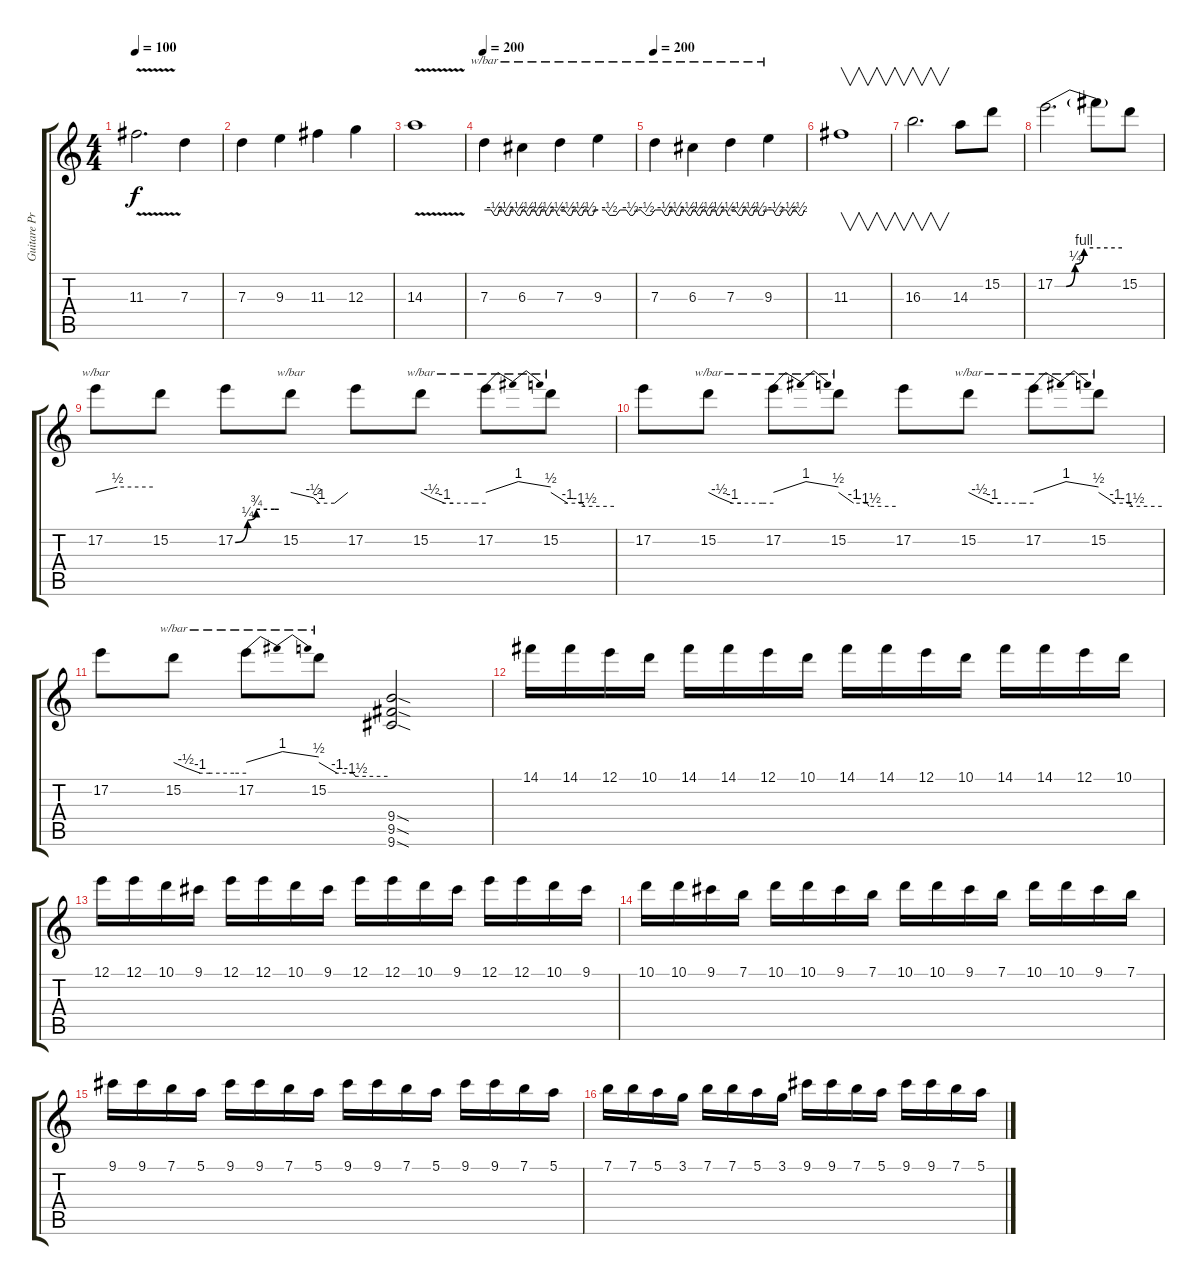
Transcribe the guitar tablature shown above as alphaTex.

\track ("Guitare Principale" "Guitare Pr") {instrument distortionguitar}
\staff {score tabs}
\tuning (E4 B3 G3 D3 A2 E2) {hide}
\ts (4 4)
\tempo 100
\clef g2
\ks c
11.3{v}.2{d dy f} 7.3.4 |
7.3.4 9.3.4 11.3.4 12.3.4 |
14.3{v}.1 |
\tempo 200
7.3.4{tbe (custom default 0 0 11 0 16 -2 21 -2 24 0 30 0 34 -2 40 -2 42 0 48 0 53 -2 57 -2 60 0)} 6.3.4{tbe (custom default 0 0 4 0 8 -2 12 -2 15 0 20 0 23 -2 28 -2 30 0 36 0 38 -2 43 -2 47 0 53 0 56 -2 60 -2)} 7.3.4{tbe (custom default 0 0 7 0 13 -2 18 -2 21 0 26 0 30 -2 35 -2 38 0 43 0 45 -2 52 -2 55 0 60 0)} 9.3.4{tbe (custom default 0 0 8 0 12 -2 19 -2 23 0 30 0 34 -2 37 -2 41 0 45 0 51 -2 56 -2 60 0)} |
\tempo 200
7.3.4{tbe (custom default 0 0 11 0 16 -2 21 -2 24 0 30 0 34 -2 40 -2 42 0 48 0 53 -2 57 -2 60 0)} 6.3.4{tbe (custom default 0 0 4 0 8 -2 12 -2 15 0 20 0 23 -2 28 -2 30 0 36 0 38 -2 43 -2 47 0 53 0 56 -2 60 -2)} 7.3.4{tbe (custom default 0 0 7 0 13 -2 18 -2 21 0 26 0 30 -2 35 -2 38 0 43 0 45 -2 52 -2 55 0 60 0)} 9.3.4{tbe (custom default 0 0 8 0 12 -2 19 -2 23 0 30 0 34 -2 37 -2 41 0 45 0 51 -2 56 -2 60 0)} |
11.3.1{v} |
16.3.2{v d} 14.3.8 15.2.8 |
17.2{be (custom 0 0 10 0 18 1 26 4 60 4)}.2{d} 17.2{t}.8 15.2.8 |
17.2.8{tbe (custom default 0 0 23 2 60 2)} 15.2.8 17.2{be (custom 0 0 17 1 29 3 54 3 60 3)}.8 15.2.8{tbe (custom default 0 0 24 -2 30 -4 46 -4 60 0)} 17.2.8 15.2.8{tbe (custom default 0 0 10 -2 22 -4 30 -4 50 -4 60 -4)} 17.2.8{tbe (dip default 0 0 2 4 39 4 60 2)} 15.2.8{tbe (custom default 0 0 16 -4 30 -4 32 -6 60 -6)} |
17.2.8 15.2.8{tbe (custom default 0 0 10 -2 22 -4 30 -4 50 -4 60 -4)} 17.2.8{tbe (dip default 0 0 2 4 39 4 60 2)} 15.2.8{tbe (custom default 0 0 16 -4 30 -4 32 -6 60 -6)} 17.2.8 15.2.8{tbe (custom default 0 0 10 -2 22 -4 30 -4 50 -4 60 -4)} 17.2.8{tbe (dip default 0 0 2 4 39 4 60 2)} 15.2.8{tbe (custom default 0 0 16 -4 30 -4 32 -6 60 -6)} |
17.2.8 15.2.8{tbe (custom default 0 0 10 -2 22 -4 30 -4 50 -4 60 -4)} 17.2.8{tbe (dip default 0 0 2 4 39 4 60 2)} 15.2.8{tbe (custom default 0 0 16 -4 30 -4 32 -6 60 -6)} (9.4{sod} 9.5{sod} 9.6{sod}).2 |
14.1.16 14.1.16 12.1.16 10.1.16 14.1.16 14.1.16 12.1.16 10.1.16 14.1.16 14.1.16 12.1.16 10.1.16 14.1.16 14.1.16 12.1.16 10.1.16 |
12.1.16 12.1.16 10.1.16 9.1.16 12.1.16 12.1.16 10.1.16 9.1.16 12.1.16 12.1.16 10.1.16 9.1.16 12.1.16 12.1.16 10.1.16 9.1.16 |
10.1.16 10.1.16 9.1.16 7.1.16 10.1.16 10.1.16 9.1.16 7.1.16 10.1.16 10.1.16 9.1.16 7.1.16 10.1.16 10.1.16 9.1.16 7.1.16 |
9.1.16 9.1.16 7.1.16 5.1.16 9.1.16 9.1.16 7.1.16 5.1.16 9.1.16 9.1.16 7.1.16 5.1.16 9.1.16 9.1.16 7.1.16 5.1.16 |
7.1.16 7.1.16 5.1.16 3.1.16 7.1.16 7.1.16 5.1.16 3.1.16 9.1.16 9.1.16 7.1.16 5.1.16 9.1.16 9.1.16 7.1.16 5.1.16
